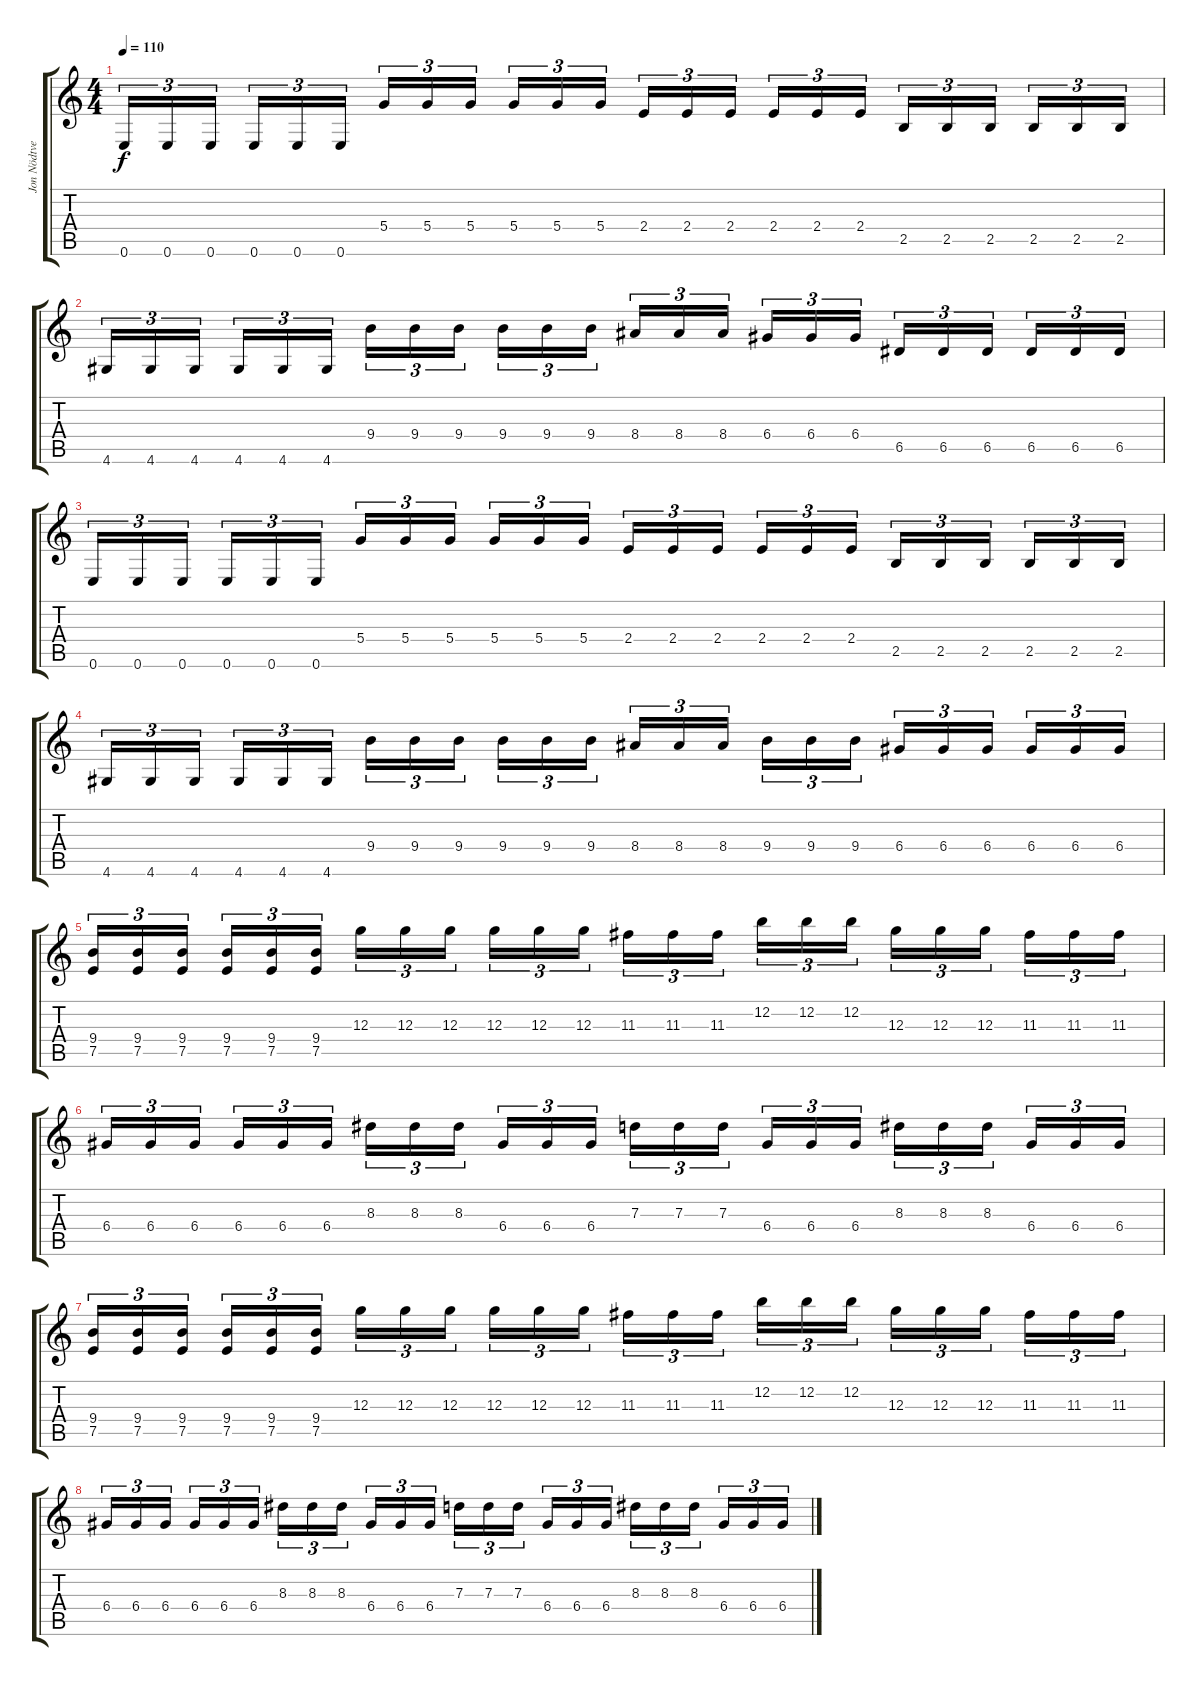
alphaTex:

\track ("Jon Nödtveidt" "Jon Nödtve") {instrument overdrivenguitar}
\staff {score tabs}
\tuning (E4 B3 G3 D3 A2 E2) {hide}
\ts (4 4)
\tempo 110
\clef g2
\ks c
0.6.16{tu (3 2) dy f} 0.6.16{tu (3 2)} 0.6.16{tu (3 2) beam splitsecondary} 0.6.16{tu (3 2)} 0.6.16{tu (3 2)} 0.6.16{tu (3 2)} 5.4.16{tu (3 2)} 5.4.16{tu (3 2)} 5.4.16{tu (3 2) beam splitsecondary} 5.4.16{tu (3 2)} 5.4.16{tu (3 2)} 5.4.16{tu (3 2)} 2.4.16{tu (3 2)} 2.4.16{tu (3 2)} 2.4.16{tu (3 2) beam splitsecondary} 2.4.16{tu (3 2)} 2.4.16{tu (3 2)} 2.4.16{tu (3 2)} 2.5.16{tu (3 2)} 2.5.16{tu (3 2)} 2.5.16{tu (3 2) beam splitsecondary} 2.5.16{tu (3 2)} 2.5.16{tu (3 2)} 2.5.16{tu (3 2)} |
4.6.16{tu (3 2)} 4.6.16{tu (3 2)} 4.6.16{tu (3 2) beam splitsecondary} 4.6.16{tu (3 2)} 4.6.16{tu (3 2)} 4.6.16{tu (3 2)} 9.4.16{tu (3 2)} 9.4.16{tu (3 2)} 9.4.16{tu (3 2) beam splitsecondary} 9.4.16{tu (3 2)} 9.4.16{tu (3 2)} 9.4.16{tu (3 2)} 8.4.16{tu (3 2)} 8.4.16{tu (3 2)} 8.4.16{tu (3 2) beam splitsecondary} 6.4.16{tu (3 2)} 6.4.16{tu (3 2)} 6.4.16{tu (3 2)} 6.5.16{tu (3 2)} 6.5.16{tu (3 2)} 6.5.16{tu (3 2) beam splitsecondary} 6.5.16{tu (3 2)} 6.5.16{tu (3 2)} 6.5.16{tu (3 2)} |
0.6.16{tu (3 2)} 0.6.16{tu (3 2)} 0.6.16{tu (3 2) beam splitsecondary} 0.6.16{tu (3 2)} 0.6.16{tu (3 2)} 0.6.16{tu (3 2)} 5.4.16{tu (3 2)} 5.4.16{tu (3 2)} 5.4.16{tu (3 2) beam splitsecondary} 5.4.16{tu (3 2)} 5.4.16{tu (3 2)} 5.4.16{tu (3 2)} 2.4.16{tu (3 2)} 2.4.16{tu (3 2)} 2.4.16{tu (3 2) beam splitsecondary} 2.4.16{tu (3 2)} 2.4.16{tu (3 2)} 2.4.16{tu (3 2)} 2.5.16{tu (3 2)} 2.5.16{tu (3 2)} 2.5.16{tu (3 2) beam splitsecondary} 2.5.16{tu (3 2)} 2.5.16{tu (3 2)} 2.5.16{tu (3 2)} |
4.6.16{tu (3 2)} 4.6.16{tu (3 2)} 4.6.16{tu (3 2) beam splitsecondary} 4.6.16{tu (3 2)} 4.6.16{tu (3 2)} 4.6.16{tu (3 2)} 9.4.16{tu (3 2)} 9.4.16{tu (3 2)} 9.4.16{tu (3 2) beam splitsecondary} 9.4.16{tu (3 2)} 9.4.16{tu (3 2)} 9.4.16{tu (3 2)} 8.4.16{tu (3 2)} 8.4.16{tu (3 2)} 8.4.16{tu (3 2) beam splitsecondary} 9.4.16{tu (3 2)} 9.4.16{tu (3 2)} 9.4.16{tu (3 2)} 6.4.16{tu (3 2)} 6.4.16{tu (3 2)} 6.4.16{tu (3 2) beam splitsecondary} 6.4.16{tu (3 2)} 6.4.16{tu (3 2)} 6.4.16{tu (3 2)} |
(9.4 7.5).16{tu (3 2)} (9.4 7.5).16{tu (3 2)} (9.4 7.5).16{tu (3 2) beam splitsecondary} (9.4 7.5).16{tu (3 2)} (9.4 7.5).16{tu (3 2)} (9.4 7.5).16{tu (3 2)} 12.3.16{tu (3 2)} 12.3.16{tu (3 2)} 12.3.16{tu (3 2) beam splitsecondary} 12.3.16{tu (3 2)} 12.3.16{tu (3 2)} 12.3.16{tu (3 2)} 11.3.16{tu (3 2)} 11.3.16{tu (3 2)} 11.3.16{tu (3 2) beam splitsecondary} 12.2.16{tu (3 2)} 12.2.16{tu (3 2)} 12.2.16{tu (3 2)} 12.3.16{tu (3 2)} 12.3.16{tu (3 2)} 12.3.16{tu (3 2) beam splitsecondary} 11.3.16{tu (3 2)} 11.3.16{tu (3 2)} 11.3.16{tu (3 2)} |
6.4.16{tu (3 2)} 6.4.16{tu (3 2)} 6.4.16{tu (3 2) beam splitsecondary} 6.4.16{tu (3 2)} 6.4.16{tu (3 2)} 6.4.16{tu (3 2)} 8.3.16{tu (3 2)} 8.3.16{tu (3 2)} 8.3.16{tu (3 2) beam splitsecondary} 6.4.16{tu (3 2)} 6.4.16{tu (3 2)} 6.4.16{tu (3 2)} 7.3.16{tu (3 2)} 7.3.16{tu (3 2)} 7.3.16{tu (3 2) beam splitsecondary} 6.4.16{tu (3 2)} 6.4.16{tu (3 2)} 6.4.16{tu (3 2)} 8.3.16{tu (3 2)} 8.3.16{tu (3 2)} 8.3.16{tu (3 2) beam splitsecondary} 6.4.16{tu (3 2)} 6.4.16{tu (3 2)} 6.4.16{tu (3 2)} |
(9.4 7.5).16{tu (3 2)} (9.4 7.5).16{tu (3 2)} (9.4 7.5).16{tu (3 2) beam splitsecondary} (9.4 7.5).16{tu (3 2)} (9.4 7.5).16{tu (3 2)} (9.4 7.5).16{tu (3 2)} 12.3.16{tu (3 2)} 12.3.16{tu (3 2)} 12.3.16{tu (3 2) beam splitsecondary} 12.3.16{tu (3 2)} 12.3.16{tu (3 2)} 12.3.16{tu (3 2)} 11.3.16{tu (3 2)} 11.3.16{tu (3 2)} 11.3.16{tu (3 2) beam splitsecondary} 12.2.16{tu (3 2)} 12.2.16{tu (3 2)} 12.2.16{tu (3 2)} 12.3.16{tu (3 2)} 12.3.16{tu (3 2)} 12.3.16{tu (3 2) beam splitsecondary} 11.3.16{tu (3 2)} 11.3.16{tu (3 2)} 11.3.16{tu (3 2)} |
6.4.16{tu (3 2)} 6.4.16{tu (3 2)} 6.4.16{tu (3 2) beam splitsecondary} 6.4.16{tu (3 2)} 6.4.16{tu (3 2)} 6.4.16{tu (3 2)} 8.3.16{tu (3 2)} 8.3.16{tu (3 2)} 8.3.16{tu (3 2) beam splitsecondary} 6.4.16{tu (3 2)} 6.4.16{tu (3 2)} 6.4.16{tu (3 2)} 7.3.16{tu (3 2)} 7.3.16{tu (3 2)} 7.3.16{tu (3 2) beam splitsecondary} 6.4.16{tu (3 2)} 6.4.16{tu (3 2)} 6.4.16{tu (3 2)} 8.3.16{tu (3 2)} 8.3.16{tu (3 2)} 8.3.16{tu (3 2) beam splitsecondary} 6.4.16{tu (3 2)} 6.4.16{tu (3 2)} 6.4.16{tu (3 2)}
